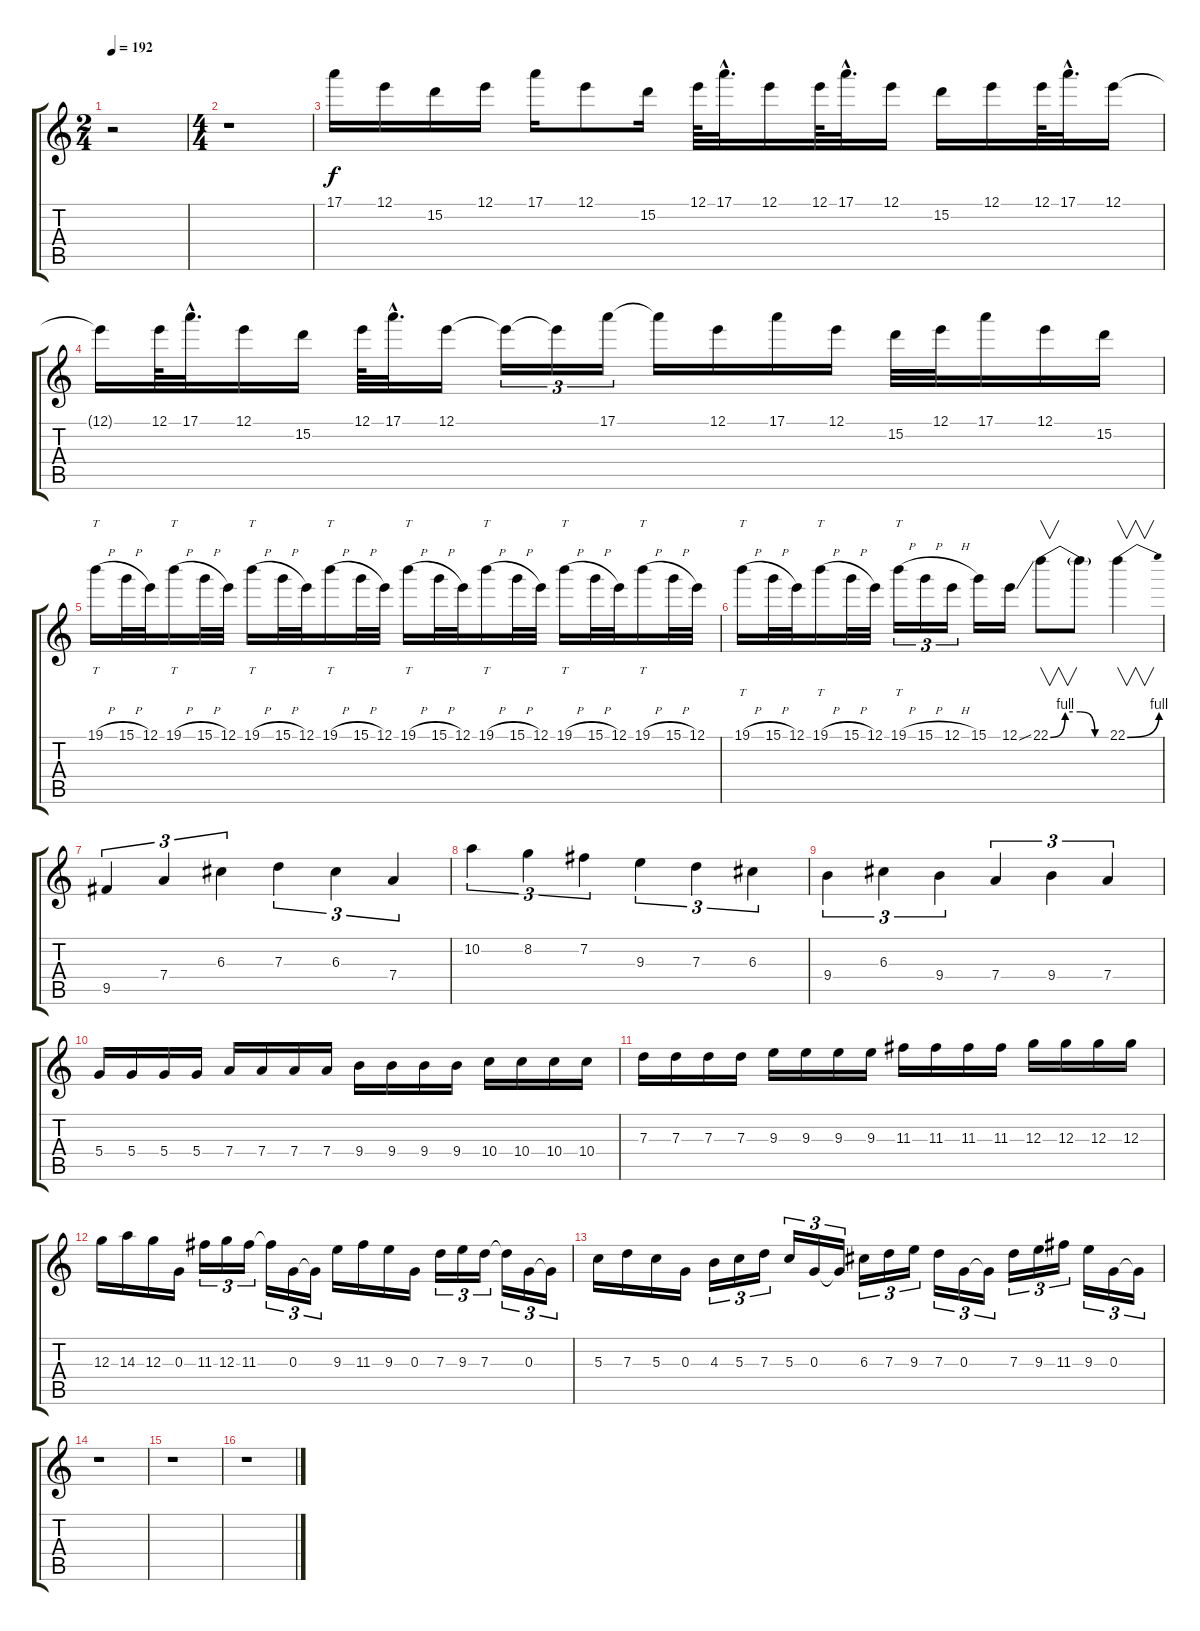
\track "" {instrument distortionguitar}
\staff {score tabs}
\tuning (E4 B3 G3 D3 A2 E2) {hide}
\ts (2 4)
\tempo 192
\clef g2
\ks c
r.2{dy f} |
\ts (4 4)
r.1 |
17.1.16 12.1.16 15.2.16 12.1.16 17.1.16 12.1.8 15.2.16 12.1.64 17.1{hac}.32{d} 12.1.16 12.1.64 17.1{hac}.32{d} 12.1.16 15.2.16 12.1.16 12.1.64 17.1{hac}.32{d} 12.1.16 |
12.1{t}.16 12.1.64 17.1{hac}.32{d} 12.1.16 15.2.16 12.1.64 17.1{hac}.32{d} 12.1.16 12.1{t}.16{tu (3 2)} 12.1{t}.16{tu (3 2)} 17.1.16{tu (3 2)} 17.1{t}.16 12.1.16 17.1.16 12.1.16 15.2.32 12.1.32 17.1.16 12.1.16 15.2.16 |
19.1{h}.16{tt} 15.1{h}.32 12.1.32 19.1{h}.16{tt} 15.1{h}.32 12.1.32 19.1{h}.16{tt} 15.1{h}.32 12.1.32 19.1{h}.16{tt} 15.1{h}.32 12.1.32 19.1{h}.16{tt} 15.1{h}.32 12.1.32 19.1{h}.16{tt} 15.1{h}.32 12.1.32 19.1{h}.16{tt} 15.1{h}.32 12.1.32 19.1{h}.16{tt} 15.1{h}.32 12.1.32 |
19.1{h}.16{tt} 15.1{h}.32 12.1.32 19.1{h}.16{tt} 15.1{h}.32 12.1.32 19.1{h}.16{tt tu (3 2)} 15.1{h}.16{tu (3 2)} 12.1{h}.16{tu (3 2)} 15.1.16 12.1{ss}.16 22.1{be (custom 0 0 15 4 30 4 45 0 60 0)}.8{v} 22.1{t}.8 22.1{be (bend 0 0 60 4)}.4{v} |
9.5.4{tu (3 2)} 7.4.4{tu (3 2)} 6.3.4{tu (3 2)} 7.3.4{tu (3 2)} 6.3.4{tu (3 2)} 7.4.4{tu (3 2)} |
10.2.4{tu (3 2)} 8.2.4{tu (3 2)} 7.2.4{tu (3 2)} 9.3.4{tu (3 2)} 7.3.4{tu (3 2)} 6.3.4{tu (3 2)} |
9.4.4{tu (3 2)} 6.3.4{tu (3 2)} 9.4.4{tu (3 2)} 7.4.4{tu (3 2)} 9.4.4{tu (3 2)} 7.4.4{tu (3 2)} |
5.4.16 5.4.16 5.4.16 5.4.16 7.4.16 7.4.16 7.4.16 7.4.16 9.4.16 9.4.16 9.4.16 9.4.16 10.4.16 10.4.16 10.4.16 10.4.16 |
7.3.16 7.3.16 7.3.16 7.3.16 9.3.16 9.3.16 9.3.16 9.3.16 11.3.16 11.3.16 11.3.16 11.3.16 12.3.16 12.3.16 12.3.16 12.3.16 |
12.3.16 14.3.16 12.3.16 0.3.16 11.3.16{tu (3 2)} 12.3.16{tu (3 2)} 11.3.16{tu (3 2)} 11.3{t}.16{tu (3 2)} 0.3.16{tu (3 2)} 0.3{t}.16{tu (3 2)} 9.3.16 11.3.16 9.3.16 0.3.16 7.3.16{tu (3 2)} 9.3.16{tu (3 2)} 7.3.16{tu (3 2)} 7.3{t}.16{tu (3 2)} 0.3.16{tu (3 2)} 0.3{t}.16{tu (3 2)} |
5.3.16 7.3.16 5.3.16 0.3.16 4.3.16{tu (3 2)} 5.3.16{tu (3 2)} 7.3.16{tu (3 2)} 5.3.16{tu (3 2)} 0.3.16{tu (3 2)} 0.3{t}.16{tu (3 2)} 6.3.16{tu (3 2)} 7.3.16{tu (3 2)} 9.3.16{tu (3 2)} 7.3.16{tu (3 2)} 0.3.16{tu (3 2)} 0.3{t}.16{tu (3 2)} 7.3.16{tu (3 2)} 9.3.16{tu (3 2)} 11.3.16{tu (3 2)} 9.3.16{tu (3 2)} 0.3.16{tu (3 2)} 0.3{t}.16{tu (3 2)} |
r.1 |
r.1 |
r.1
